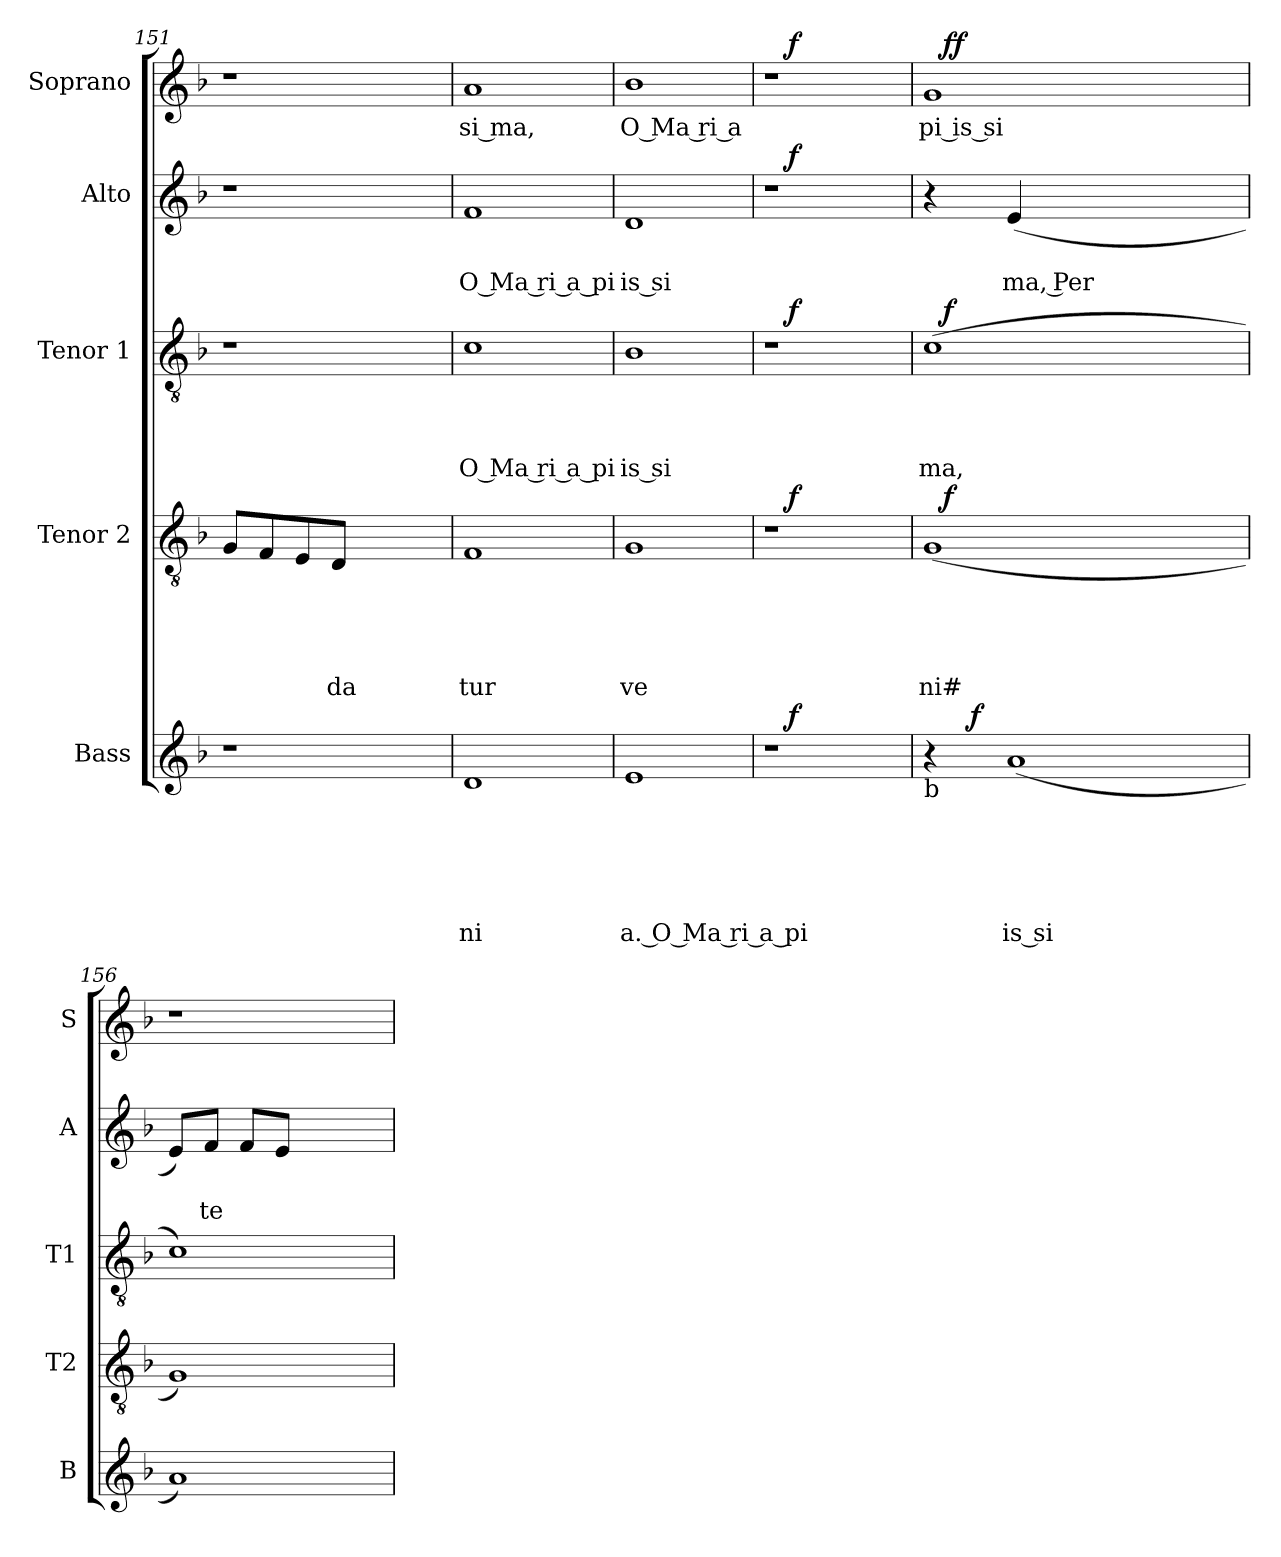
**kern	**text	**text	**text	**text	**text	**text	**dynam	**kern	**text	**text	**text	**text	**text	**dynam	**kern	**text	**text	**text	**text	**dynam	**kern	**text	**text	**dynam	**kern	**text	**dynam
*part5	*part5	*part5	*part5	*part5	*part5	*part5	*part5	*part4	*part4	*part4	*part4	*part4	*part4	*part4	*part3	*part3	*part3	*part3	*part3	*part3	*part2	*part2	*part2	*part2	*part1	*part1	*part1
*staff5	*staff5	*staff5	*staff5	*staff5	*staff5	*staff5	*staff5	*staff4	*staff4	*staff4	*staff4	*staff4	*staff4	*staff4	*staff3	*staff3	*staff3	*staff3	*staff3	*staff3	*staff2	*staff2	*staff2	*staff2	*staff1	*staff1	*staff1
*I"Bass	*	*	*	*	*	*	*	*I"Tenor 2	*	*	*	*	*	*	*I"Tenor 1	*	*	*	*	*	*I"Alto	*	*	*	*I"Soprano	*	*
*I'B	*	*	*	*	*	*	*	*I'T2	*	*	*	*	*	*	*I'T1	*	*	*	*	*	*I'A	*	*	*	*I'S	*	*
*clefG2	*	*	*	*	*	*	*	*clefGv2	*	*	*	*	*	*	*clefGv2	*	*	*	*	*	*clefG2	*	*	*	*clefG2	*	*
*k[b-]	*	*	*	*	*	*	*	*k[b-]	*	*	*	*	*	*	*k[b-]	*	*	*	*	*	*k[b-]	*	*	*	*k[b-]	*	*
*F:	*	*	*	*	*	*	*	*F:	*	*	*	*	*	*	*F:	*	*	*	*	*	*F:	*	*	*	*F:	*	*
=151	=151	=151	=151	=151	=151	=151	=151	=151	=151	=151	=151	=151	=151	=151	=151	=151	=151	=151	=151	=151	=151	=151	=151	=151	=151	=151	=151
1r	.	.	.	.	.	.	.	8G/L	.	.	.	.	.	.	1r	.	.	.	.	.	1r	.	.	.	1r	.	.
.	.	.	.	.	.	.	.	8F/	.	.	.	.	.	.	.	.	.	.	.	.	.	.	.	.	.	.	.
.	.	.	.	.	.	.	.	8E/	.	.	.	.	.	.	.	.	.	.	.	.	.	.	.	.	.	.	.
!	!	!	!	!	!	!	!	!	!	!	!	!	!LO:LY:b	!	!	!	!	!	!	!	!	!	!	!	!	!	!
.	.	.	.	.	.	.	.	8D/J	.	.	.	.	da	.	.	.	.	.	.	.	.	.	.	.	.	.	.
.	.	.	.	.	.	.	.	2ryy	.	.	.	.	.	.	.	.	.	.	.	.	.	.	.	.	.	.	.
=152	=152	=152	=152	=152	=152	=152	=152	=152	=152	=152	=152	=152	=152	=152	=152	=152	=152	=152	=152	=152	=152	=152	=152	=152	=152	=152	=152
!	!	!	!	!	!	!LO:LY:b:rj	!	!	!	!	!	!	!LO:LY:b:rj	!	!	!	!	!	!LO:LY:b:rj	!	!	!	!LO:LY:b:rj	!	!	!LO:LY:b:rj	!
1d	.	.	.	.	.	ni	.	1F	.	.	.	.	tur	.	1c	.	.	.	O Ma ri a pi	.	1f	.	O Ma ri a pi	.	1a	si ma,	.
=153	=153	=153	=153	=153	=153	=153	=153	=153	=153	=153	=153	=153	=153	=153	=153	=153	=153	=153	=153	=153	=153	=153	=153	=153	=153	=153	=153
!	!	!	!	!	!	!LO:LY:b:rj	!	!	!	!	!	!	!LO:LY:b:rj	!	!	!	!	!	!LO:LY:b:rj	!	!	!	!LO:LY:b:rj	!	!	!LO:LY:b:rj	!
1e	.	.	.	.	.	a. O Ma ri a pi	.	1G	.	.	.	.	ve	.	1B-	.	.	.	is si	.	1d	.	is si	.	1b-	O Ma ri a	.
=154	=154	=154	=154	=154	=154	=154	=154	=154	=154	=154	=154	=154	=154	=154	=154	=154	=154	=154	=154	=154	=154	=154	=154	=154	=154	=154	=154
*^	*	*	*	*	*	*	*	*^	*	*	*	*	*	*	*^	*	*	*	*	*	*^	*	*	*	*^	*	*
1r	16ryy	.	.	.	.	.	.	.	1r	16ryy	.	.	.	.	.	.	1r	16ryy	.	.	.	.	.	1r	16ryy	.	.	.	1r	16ryy	.	.
!	!	!	!	!	!	!	!	!LO:DY:b	!	!	!	!	!	!	!	!LO:DY:b	!	!	!	!	!	!	!LO:DY:b	!	!	!	!	!LO:DY:b	!	!	!	!LO:DY:b
.	2...ryy	.	.	.	.	.	.	f	.	2...ryy	.	.	.	.	.	f	.	2...ryy	.	.	.	.	f	.	2...ryy	.	.	f	.	2...ryy	.	f
!!LO:LB:g=z	!!
=155	=155	=155	=155	=155	=155	=155	=155	=155	=155	=155	=155	=155	=155	=155	=155	=155	=155	=155	=155	=155	=155	=155	=155	=155	=155	=155	=155	=155	=155	=155	=155	=155
!LO:TX:b:t=b	!	!	!	!	!	!	!	!	!	!	!	!	!	!	!	!	!	!	!	!	!	!	!	!	!	!	!	!	!	!	!	!
!	!	!	!	!	!	!	!	!	!	!	!	!	!	!	!LO:LY:b	!	!	!	!	!	!	!LO:LY:b	!	!	!	!	!	!	!	!	!LO:LY:b	!
*	*	*	*	*	*	*	*	*	*	*	*	*	*	*	*	*	*	*	*	*	*	*	*	*v	*v	*	*	*	*	*	*	*
4r	8ryy	.	.	.	.	.	.	.	(<1G	32.ryy	.	.	.	.	ni#	.	(>1c	32.ryy	.	.	.	ma,	.	4r	.	.	.	1g	32.ryy	pi is si	.
!	!	!	!	!	!	!	!	!	!	!	!	!	!	!	!	!LO:DY:b	!	!	!	!	!	!	!LO:DY:b	!	!	!	!	!	!	!	!LO:DY:b
!	!	!	!	!	!	!	!	!	!	!	!	!	!	!	!	!	!	!	!	!	!	!	!	!	!	!	!	!	!	!	!LO:DY:n=1:b
.	.	.	.	.	.	.	.	.	.	1ryy	.	.	.	.	.	f	.	1ryy	.	.	.	.	f	.	.	.	.	.	1ryy	.	f f
!	!	!	!	!	!	!	!	!LO:DY:b	!	!	!	!	!	!	!	!	!	!	!	!	!	!	!	!	!	!	!	!	!	!	!
.	1ryy	.	.	.	.	.	.	f	.	.	.	.	.	.	.	.	.	.	.	.	.	.	.	.	.	.	.	.	.	.	.
!	!	!	!	!	!	!	!LO:LY:b	!	!	!	!	!	!	!	!	!	!	!	!	!	!	!	!	!	!	!LO:LY:b:rj	!	!	!	!	!
(<1a	.	.	.	.	.	.	is si	.	.	.	.	.	.	.	.	.	.	.	.	.	.	.	.	(<4e/	.	ma, Per	.	.	.	.	.
.	.	.	.	.	.	.	.	.	.	.	.	.	.	.	.	.	.	.	.	.	.	.	.	2.ryy	.	.	.	.	.	.	.
.	.	.	.	.	.	.	.	.	4ryy	.	.	.	.	.	.	.	4ryy	.	.	.	.	.	.	.	.	.	.	4ryy	.	.	.
.	.	.	.	.	.	.	.	.	.	8ryy	.	.	.	.	.	.	.	8ryy	.	.	.	.	.	.	.	.	.	.	8ryy	.	.
.	8ryy	.	.	.	.	.	.	.	.	.	.	.	.	.	.	.	.	.	.	.	.	.	.	.	.	.	.	.	.	.	.
.	.	.	.	.	.	.	.	.	.	16ryy	.	.	.	.	.	.	.	16ryy	.	.	.	.	.	.	.	.	.	.	16ryy	.	.
.	.	.	.	.	.	.	.	.	.	64ryy	.	.	.	.	.	.	.	64ryy	.	.	.	.	.	.	.	.	.	.	64ryy	.	.
*v	*v	*	*	*	*	*	*	*	*	*	*	*	*	*	*	*	*v	*v	*	*	*	*	*	*	*	*	*	*v	*v	*	*
*	*	*	*	*	*	*	*	*v	*v	*	*	*	*	*	*	*	*	*	*	*	*	*	*	*	*	*	*	*
=156	=156	=156	=156	=156	=156	=156	=156	=156	=156	=156	=156	=156	=156	=156	=156	=156	=156	=156	=156	=156	=156	=156	=156	=156	=156	=156	=156
1a)	.	.	.	.	.	.	.	1G)	.	.	.	.	.	.	1c)	.	.	.	.	.	8e/L)	.	.	.	1r	.	.
!	!	!	!	!	!	!	!	!	!	!	!	!	!	!	!	!	!	!	!	!	!	!	!LO:LY:b	!	!	!	!
.	.	.	.	.	.	.	.	.	.	.	.	.	.	.	.	.	.	.	.	.	8f/J	.	te	.	.	.	.
.	.	.	.	.	.	.	.	.	.	.	.	.	.	.	.	.	.	.	.	.	8f/L	.	.	.	.	.	.
.	.	.	.	.	.	.	.	.	.	.	.	.	.	.	.	.	.	.	.	.	8e/J	.	.	.	.	.	.
.	.	.	.	.	.	.	.	.	.	.	.	.	.	.	.	.	.	.	.	.	2ryy	.	.	.	.	.	.
=	=	=	=	=	=	=	=	=	=	=	=	=	=	=	=	=	=	=	=	=	=	=	=	=	=	=	=
*-	*-	*-	*-	*-	*-	*-	*-	*-	*-	*-	*-	*-	*-	*-	*-	*-	*-	*-	*-	*-	*-	*-	*-	*-	*-	*-	*-
